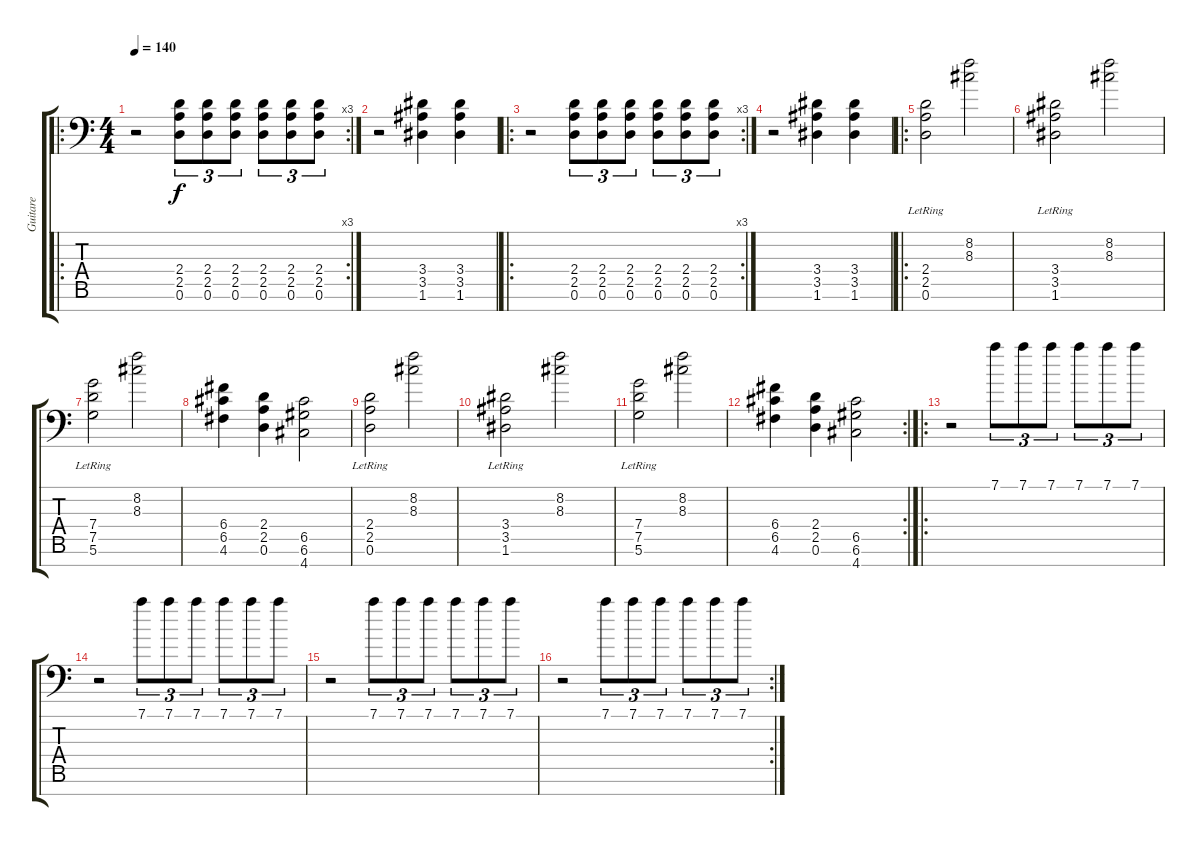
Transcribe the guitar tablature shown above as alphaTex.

\track ("Guitare" "Guitare") {instrument overdrivenguitar}
\staff {score tabs}
\tuning (D4 A3 F3 C3 G2 D2 A1) {hide}
\ro
\rc 3
\ts (4 4)
\tempo 140
\clef f4
\ks c
r.2{dy f} (2.4 2.5 0.6).8{tu (3 2)} (2.4 2.5 0.6).8{tu (3 2)} (2.4 2.5 0.6).8{tu (3 2)} (2.4 2.5 0.6).8{tu (3 2)} (2.4 2.5 0.6).8{tu (3 2)} (2.4 2.5 0.6).8{tu (3 2)} |
r.2 (3.4 3.5 1.6).4 (3.4 3.5 1.6).4 |
\ro
\rc 3
r.2 (2.4 2.5 0.6).8{tu (3 2)} (2.4 2.5 0.6).8{tu (3 2)} (2.4 2.5 0.6).8{tu (3 2)} (2.4 2.5 0.6).8{tu (3 2)} (2.4 2.5 0.6).8{tu (3 2)} (2.4 2.5 0.6).8{tu (3 2)} |
r.2 (3.4 3.5 1.6).4 (3.4 3.5 1.6).4 |
\ro
(2.4{lr} 2.5{lr} 0.6{lr}).2 (8.2 8.3).2 |
(3.4{lr} 3.5{lr} 1.6{lr}).2 (8.2 8.3).2 |
(7.4{lr} 7.5{lr} 5.6{lr}).2 (8.2 8.3).2 |
(6.4 6.5 4.6).4 (2.4 2.5 0.6).4 (6.5 6.6 4.7).2 |
(2.4{lr} 2.5{lr} 0.6{lr}).2 (8.2 8.3).2 |
(3.4{lr} 3.5{lr} 1.6{lr}).2 (8.2 8.3).2 |
(7.4{lr} 7.5{lr} 5.6{lr}).2 (8.2 8.3).2 |
\rc 2
(6.4 6.5 4.6).4 (2.4 2.5 0.6).4 (6.5 6.6 4.7).2 |
\ro
r.2 7.1.8{tu (3 2)} 7.1.8{tu (3 2)} 7.1.8{tu (3 2)} 7.1.8{tu (3 2)} 7.1.8{tu (3 2)} 7.1.8{tu (3 2)} |
r.2 7.1.8{tu (3 2)} 7.1.8{tu (3 2)} 7.1.8{tu (3 2)} 7.1.8{tu (3 2)} 7.1.8{tu (3 2)} 7.1.8{tu (3 2)} |
r.2 7.1.8{tu (3 2)} 7.1.8{tu (3 2)} 7.1.8{tu (3 2)} 7.1.8{tu (3 2)} 7.1.8{tu (3 2)} 7.1.8{tu (3 2)} |
\rc 2
r.2 7.1.8{tu (3 2)} 7.1.8{tu (3 2)} 7.1.8{tu (3 2)} 7.1.8{tu (3 2)} 7.1.8{tu (3 2)} 7.1.8{tu (3 2)}
